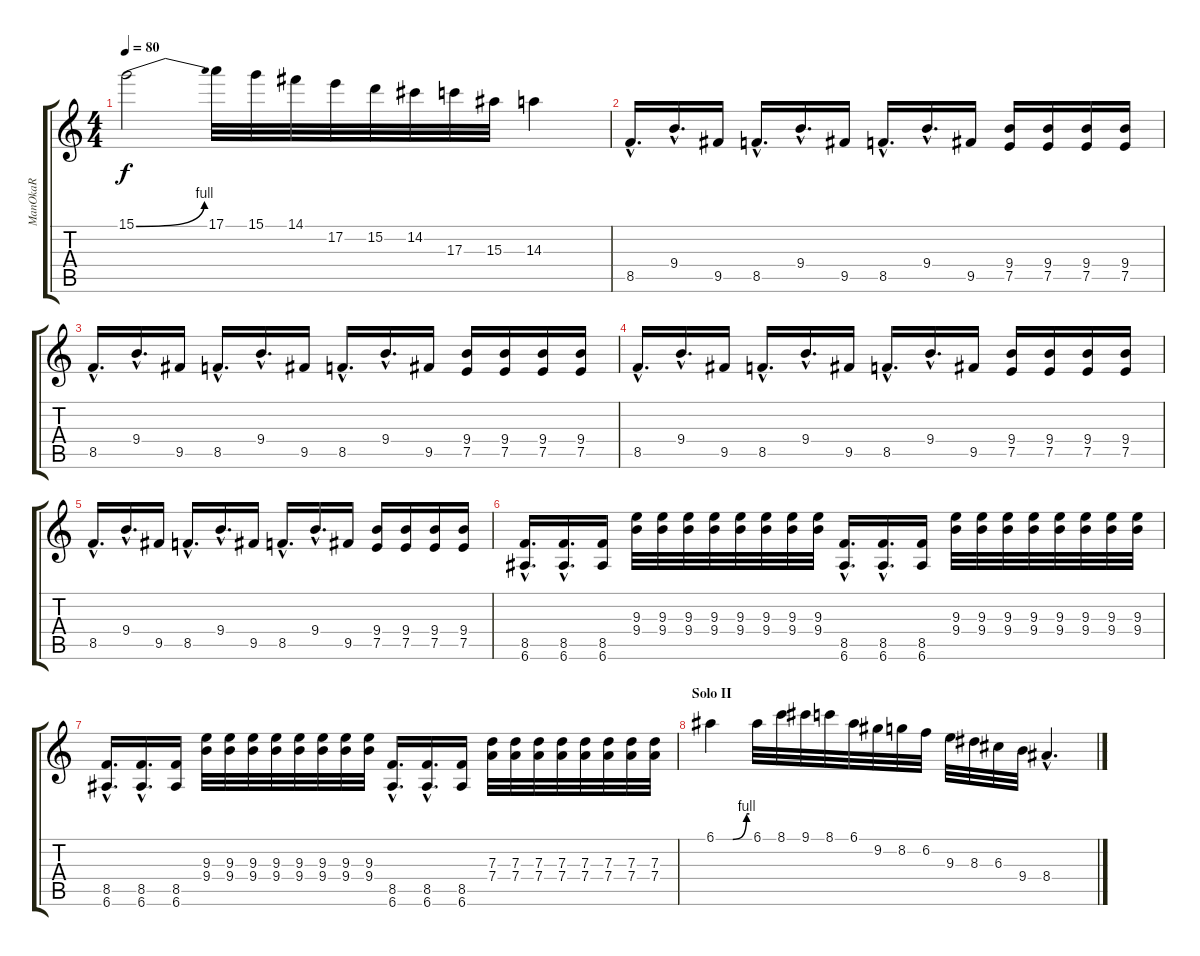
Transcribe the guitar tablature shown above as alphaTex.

\track ("ManOkaR" "ManOkaR") {instrument distortionguitar}
\staff {score tabs}
\tuning (E4 B3 G3 D3 A2 E2) {hide}
\ts (4 4)
\tempo 80
\clef g2
\ks c
15.1{be (bend 0 0 60 4)}.2{dy f} 17.1.32 15.1.32 14.1.32 17.2.32 15.2.32 14.2.32 17.3.32 15.3.32 14.3.4 |
8.5{hac}.16{d} 9.4{hac}.16{d} 9.5.16 8.5{hac}.16{d} 9.4{hac}.16{d} 9.5.16 8.5{hac}.16{d} 9.4{hac}.16{d} 9.5.16 (9.4 7.5).16 (9.4 7.5).16 (9.4 7.5).16 (9.4 7.5).16 |
8.5{hac}.16{d} 9.4{hac}.16{d} 9.5.16 8.5{hac}.16{d} 9.4{hac}.16{d} 9.5.16 8.5{hac}.16{d} 9.4{hac}.16{d} 9.5.16 (9.4 7.5).16 (9.4 7.5).16 (9.4 7.5).16 (9.4 7.5).16 |
8.5{hac}.16{d} 9.4{hac}.16{d} 9.5.16 8.5{hac}.16{d} 9.4{hac}.16{d} 9.5.16 8.5{hac}.16{d} 9.4{hac}.16{d} 9.5.16 (9.4 7.5).16 (9.4 7.5).16 (9.4 7.5).16 (9.4 7.5).16 |
8.5{hac}.16{d} 9.4{hac}.16{d} 9.5.16 8.5{hac}.16{d} 9.4{hac}.16{d} 9.5.16 8.5{hac}.16{d} 9.4{hac}.16{d} 9.5.16 (9.4 7.5).16 (9.4 7.5).16 (9.4 7.5).16 (9.4 7.5).16 |
(8.5{hac} 6.6{hac}).16{d} (8.5{hac} 6.6{hac}).16{d} (8.5 6.6).16 (9.3 9.4).32 (9.3 9.4).32 (9.3 9.4).32 (9.3 9.4).32 (9.3 9.4).32 (9.3 9.4).32 (9.3 9.4).32 (9.3 9.4).32 (8.5{hac} 6.6{hac}).16{d} (8.5{hac} 6.6{hac}).16{d} (8.5 6.6).16 (9.3 9.4).32 (9.3 9.4).32 (9.3 9.4).32 (9.3 9.4).32 (9.3 9.4).32 (9.3 9.4).32 (9.3 9.4).32 (9.3 9.4).32 |
(8.5{hac} 6.6{hac}).16{d} (8.5{hac} 6.6{hac}).16{d} (8.5 6.6).16 (9.3 9.4).32 (9.3 9.4).32 (9.3 9.4).32 (9.3 9.4).32 (9.3 9.4).32 (9.3 9.4).32 (9.3 9.4).32 (9.3 9.4).32 (8.5{hac} 6.6{hac}).16{d} (8.5{hac} 6.6{hac}).16{d} (8.5 6.6).16 (7.3 7.4).32 (7.3 7.4).32 (7.3 7.4).32 (7.3 7.4).32 (7.3 7.4).32 (7.3 7.4).32 (7.3 7.4).32 (7.3 7.4).32 |
\section ("" "Solo II")
6.1{be (custom 0 0 30 0 55 4 60 4)}.4 6.1.32 8.1.32 9.1.32 8.1.32 6.1.32 9.2.32 8.2.32 6.2.32 9.3.32 8.3.32 6.3.32 9.4.32 8.4{hac}.4{d}
